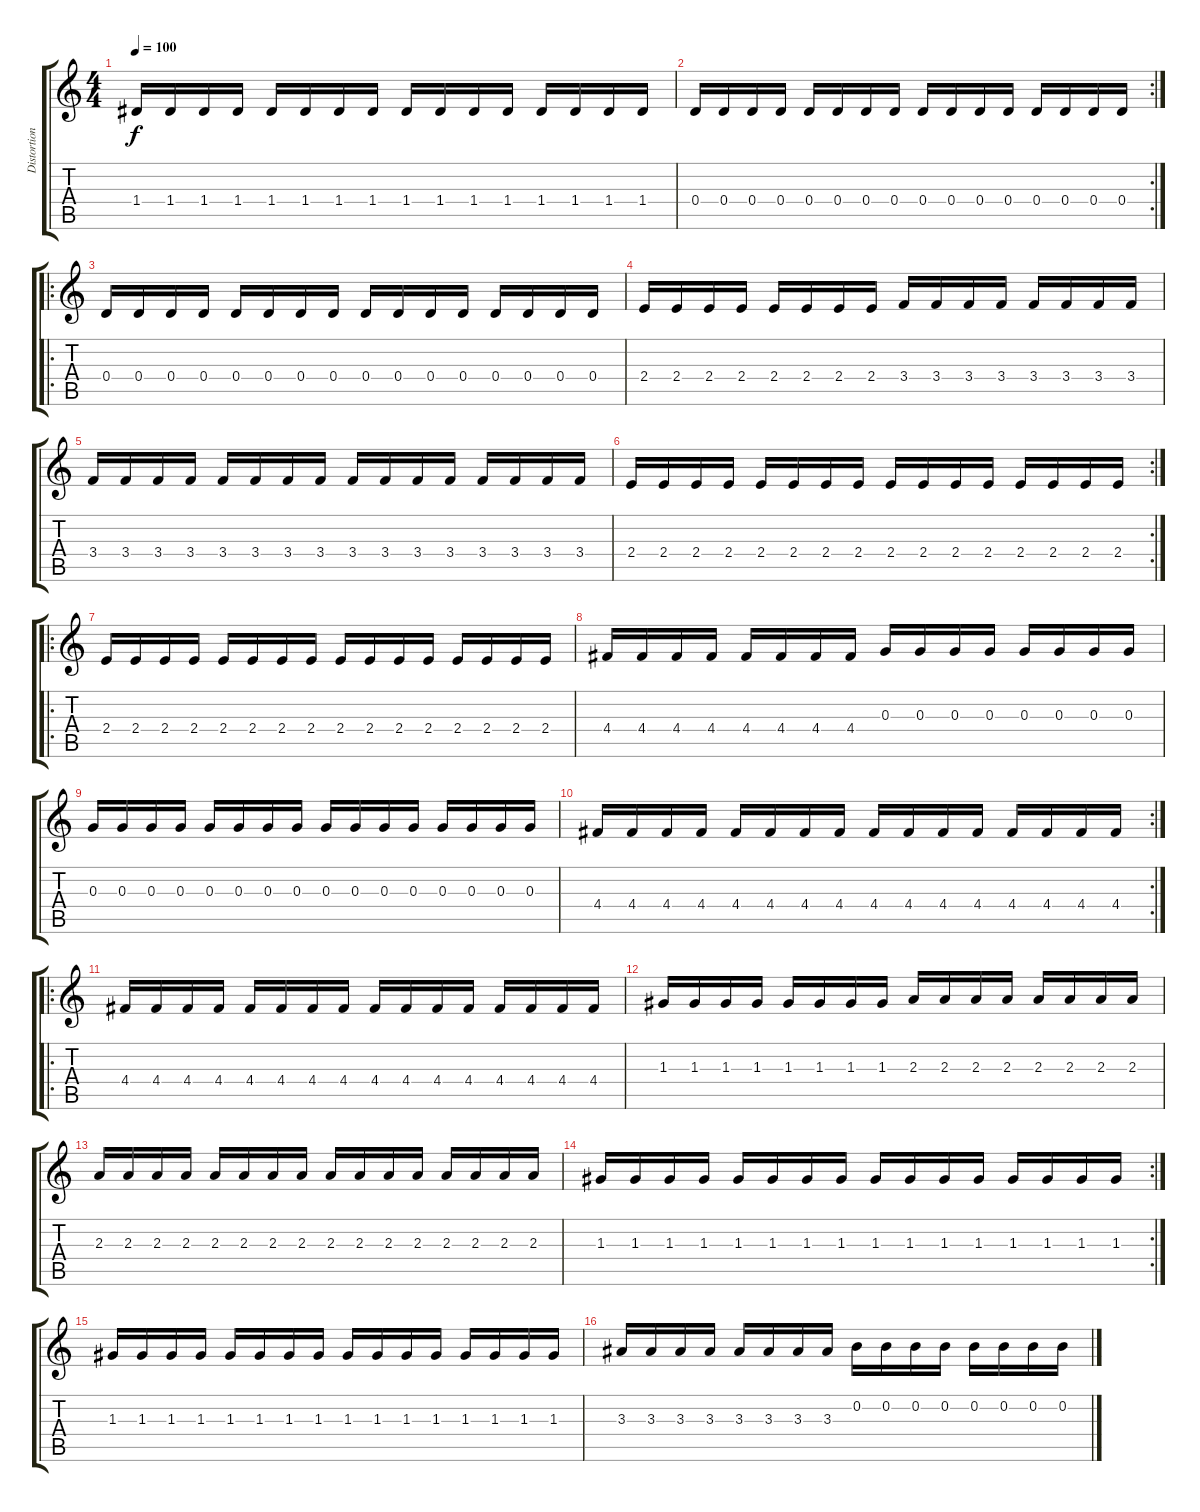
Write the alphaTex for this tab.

\track ("Distortion guitar" "Distortion") {instrument distortionguitar}
\staff {score tabs}
\tuning (E4 B3 G3 D3 A2 E2) {hide}
\ts (4 4)
\tempo 100
\clef g2
\ks c
1.4.16{dy f} 1.4.16 1.4.16 1.4.16 1.4.16 1.4.16 1.4.16 1.4.16 1.4.16 1.4.16 1.4.16 1.4.16 1.4.16 1.4.16 1.4.16 1.4.16 |
\rc 2
0.4.16 0.4.16 0.4.16 0.4.16 0.4.16 0.4.16 0.4.16 0.4.16 0.4.16 0.4.16 0.4.16 0.4.16 0.4.16 0.4.16 0.4.16 0.4.16 |
\ro
0.4.16 0.4.16 0.4.16 0.4.16 0.4.16 0.4.16 0.4.16 0.4.16 0.4.16 0.4.16 0.4.16 0.4.16 0.4.16 0.4.16 0.4.16 0.4.16 |
2.4.16 2.4.16 2.4.16 2.4.16 2.4.16 2.4.16 2.4.16 2.4.16 3.4.16 3.4.16 3.4.16 3.4.16 3.4.16 3.4.16 3.4.16 3.4.16 |
3.4.16 3.4.16 3.4.16 3.4.16 3.4.16 3.4.16 3.4.16 3.4.16 3.4.16 3.4.16 3.4.16 3.4.16 3.4.16 3.4.16 3.4.16 3.4.16 |
\rc 2
2.4.16 2.4.16 2.4.16 2.4.16 2.4.16 2.4.16 2.4.16 2.4.16 2.4.16 2.4.16 2.4.16 2.4.16 2.4.16 2.4.16 2.4.16 2.4.16 |
\ro
2.4.16 2.4.16 2.4.16 2.4.16 2.4.16 2.4.16 2.4.16 2.4.16 2.4.16 2.4.16 2.4.16 2.4.16 2.4.16 2.4.16 2.4.16 2.4.16 |
4.4.16 4.4.16 4.4.16 4.4.16 4.4.16 4.4.16 4.4.16 4.4.16 0.3.16 0.3.16 0.3.16 0.3.16 0.3.16 0.3.16 0.3.16 0.3.16 |
0.3.16 0.3.16 0.3.16 0.3.16 0.3.16 0.3.16 0.3.16 0.3.16 0.3.16 0.3.16 0.3.16 0.3.16 0.3.16 0.3.16 0.3.16 0.3.16 |
\rc 2
4.4.16 4.4.16 4.4.16 4.4.16 4.4.16 4.4.16 4.4.16 4.4.16 4.4.16 4.4.16 4.4.16 4.4.16 4.4.16 4.4.16 4.4.16 4.4.16 |
\ro
4.4.16 4.4.16 4.4.16 4.4.16 4.4.16 4.4.16 4.4.16 4.4.16 4.4.16 4.4.16 4.4.16 4.4.16 4.4.16 4.4.16 4.4.16 4.4.16 |
1.3.16 1.3.16 1.3.16 1.3.16 1.3.16 1.3.16 1.3.16 1.3.16 2.3.16 2.3.16 2.3.16 2.3.16 2.3.16 2.3.16 2.3.16 2.3.16 |
2.3.16 2.3.16 2.3.16 2.3.16 2.3.16 2.3.16 2.3.16 2.3.16 2.3.16 2.3.16 2.3.16 2.3.16 2.3.16 2.3.16 2.3.16 2.3.16 |
\rc 2
1.3.16 1.3.16 1.3.16 1.3.16 1.3.16 1.3.16 1.3.16 1.3.16 1.3.16 1.3.16 1.3.16 1.3.16 1.3.16 1.3.16 1.3.16 1.3.16 |
1.3.16 1.3.16 1.3.16 1.3.16 1.3.16 1.3.16 1.3.16 1.3.16 1.3.16 1.3.16 1.3.16 1.3.16 1.3.16 1.3.16 1.3.16 1.3.16 |
3.3.16 3.3.16 3.3.16 3.3.16 3.3.16 3.3.16 3.3.16 3.3.16 0.2.16 0.2.16 0.2.16 0.2.16 0.2.16 0.2.16 0.2.16 0.2.16
